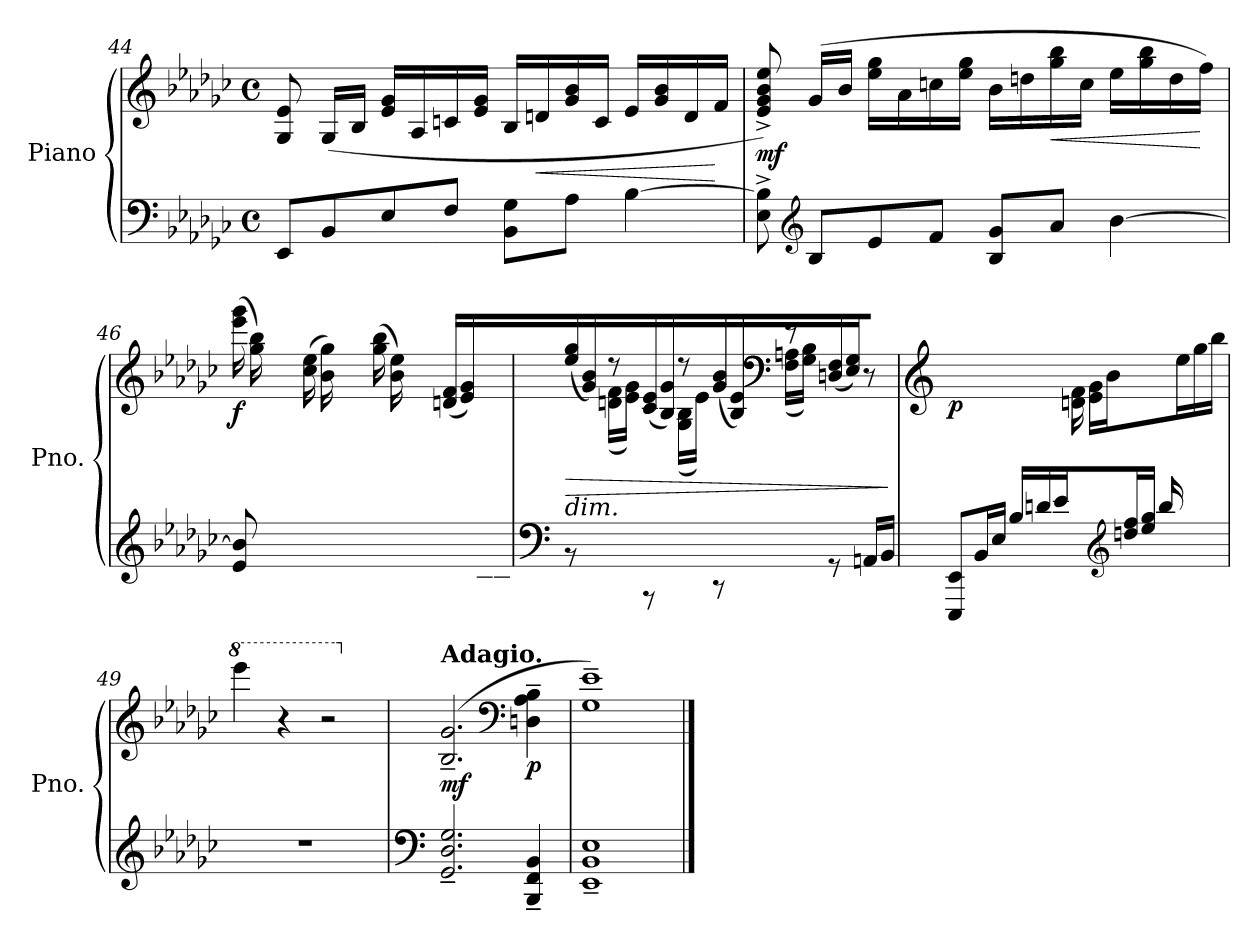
**kern	**kern	**dynam
*part1	*part1	*part1
*staff2	*staff1	*staff1/2
*I"Piano	*	*
*I'Pno.	*	*
!!LO:LB:g=z
*clefF4	*clefG2	*
*k[b-e-a-d-g-c-]	*k[b-e-a-d-g-c-]	*
*M4/4	*M4/4	*
*met(c)	*met(c)	*
=44	=44	=44
8EE-/L	8G-/ 8e-/	.
8BB-/	(16G-/LL	.
.	16B-/JJ	.
8E-/	16e-/ 16g-/LL	.
.	16A-/	.
8F/J	16cn/	.
.	16e-/ 16g-/JJ	.
8BB-\ 8G-\L	16B-/LL	.
!	!	!LO:HP:b
.	16dn/	<
8A-\J	16g-/ 16b-/	.
.	16c/JJ	.
[4B-\	16e-/LL	.
.	16g-/ 16b-/	.
.	16d/	.
.	16f/JJ	[
=45	=45	=45
!	!	!LO:DY:b
8E-\^ 8B-\]^	8e-/^ 8g-/^ 8b-/^ 8ee-/^)	mf
*clefG2	*	*
8B-/L	(16g-/LL	.
.	16b-/JJ	.
8e-/	16ee-\ 16gg-\LL	.
.	16a-\	.
8f/J	16ccn\	.
.	16ee-\ 16gg-\JJ	.
8B-/ 8g-/L	16b-\LL	.
.	16ddn\	.
!	!	!LO:HP:b
8a-/J	16gg-\ 16bb-\	<
.	16cc\JJ	.
[4b-\	16ee-\LL	.
.	16gg-\ 16bb-\	.
.	16dd\	.
.	16ff\JJ)	[
=46	=46	=46
*^	*	*
!	!	!	!LO:DY:b
8ryy	8e-/ 8b-/]	(16eee-\ 16ggg-\LL	f
.	.	16gg-\ 16bb-\)	.
16ddn/ 16ff/	8ryy	8ryy	.
16ee-/ 16gg-/JJ	.	.	.
8ryy	4ryy	(16cc-\ 16ee-\LL	.
.	.	16b-\ 16gg-\)	.
16g-/ 16b-/	.	8ryy	.
16ee-/JJ	.	.	.
8ryy	2ryy	(16gg-\ 16bb-\LL	.
.	.	16b-\ 16ee-\)	.
16f/ 16an/	.	8ryy	.
16g-/ 16b-/JJ	.	.	.
8ryy	.	(16dn\ 16f\LL	.
.	.	16e-\ 16g-\)	.
16c-/ 16e-/	.	8ryy	.
16B-/ 16g-/JJ	.	.	.
*v	*v	*	*
!!LO:LB:g=z
=47	=47	=47
*clefF4	*	*
!LO:TX:a:i:t=dim.	!	!
!	!	!LO:HP:b
*	*^	*
8rBB	(>16ee-/ 16gg-/LL	8ryy	>
.	16g-/ 16b-/JJ)	.	.
8ryy	8rdd	(16dn\ 16f\LL	.
.	.	16e-\ 16g-\JJ)	.
8rAAA	(>16c-/ 16e-/LL	8ryy	.
.	16B-/ 16g-/JJ)	.	.
8ryy	8rdd	(16G-\ 16B-\LL	.
.	.	16e-\JJ)	.
8rCC	(>16g-/ 16b-/LL	8ryy	.
.	16B-/ 16e-/JJ)	.	.
*	*clefF4	*	*
8ryy	8re	(16F\ 16An\LL	.
.	.	16G-\ 16B-\JJ)	.
8rGG	(>16Dn/ 16F/LL	4ryy	.
.	16E-/ 16G-/JJ)	.	.
16AAn/LL	8r	.	.
16BB-/JJ	.	.	.
*	*v	*v	*
.	.	]
=48	=48	=48
*	*clefG2	*
*	*^	*
!	!	!	!LO:DY:b
8EEE-/ 8EE-/L	1ryy	4..ryy	p
(16BB-/L	.	.	.
16E-/JJ	.	.	.
16B-/LL	.	.	.
16dn/	.	.	.
16e-/	.	.	.
8.ryy	.	16dn\ 16f\JJ	.
.	.	16e-\ 16g-\LL	.
.	.	16b-\	.
*clefG2	*	*	*
16ddn/ 16ff/	.	8.ryy	.
16ee-/ 16gg-/JJ	.	.	.
16bb-/LL	.	.	.
*	*8va	*	*
8.ryy	.	16eee-\	.
.	.	16ggg-\	.
.	.	16bbb-\JJ	.
*	*v	*v	*
=49	=49	=49
*	*X8va	*
*	*8va	*
1r	4eeee-\)	.
.	4r	.
.	2r	.
=50	=50	=50
*clefF4	*	*
*	*X8va	*
!	!LO:TX:a:B:t=Adagio.	!
!	!	!LO:DY:b
2.GG-/~ 2.D-/~ 2.G-/~	(2.B-/~ 2.g-/~	mf
*	*clefF4	*
!	!	!LO:DY:b
4BBB-/~ 4FF/~ 4BB-/~	4Dn\~ 4A-\~ 4B-\~	p
=51	=51	=51
1EE-~ 1BB-~ 1E-~	1G-~ 1e-~)	.
==	==	==
*-	*-	*-
